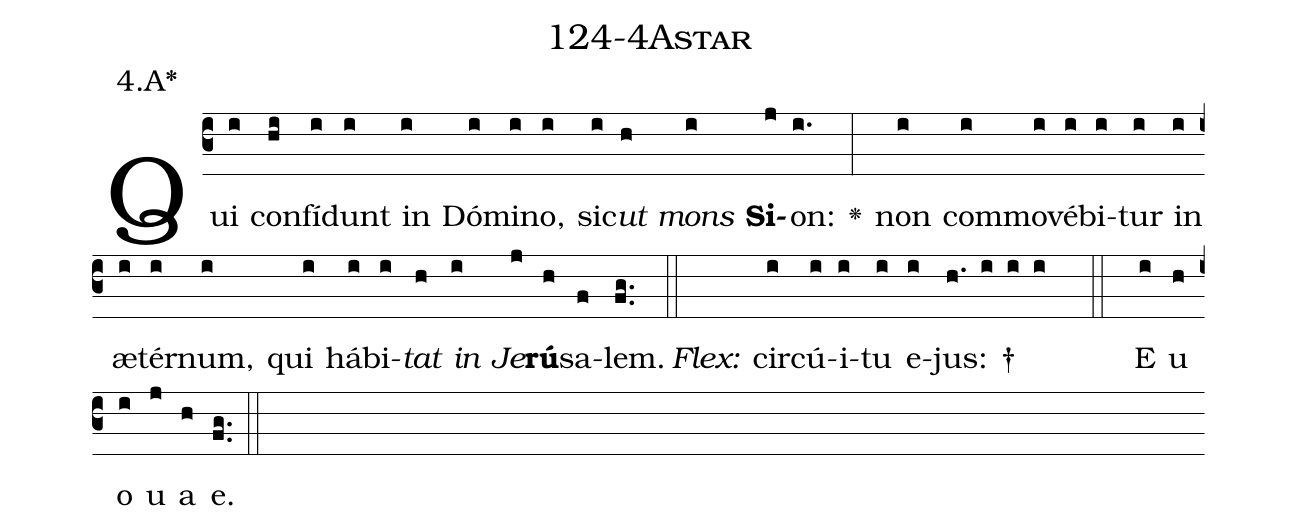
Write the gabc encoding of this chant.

name: 124-4Astar;
annotation: 4.A*;
%%
(c3)Qui(i) con(hi)fí(i)dunt(i) in(i) Dó(i)mi(i)no,(i) sic(i)<i>ut</i>(h) <i>mons</i>(i) <b>Si</b>(j)on:(i.) <v>\greheightstar</v>(:) non(i) com(i)mo(i)vé(i)bi(i)tur(i) in(i) æ(i)tér(i)num,(i) qui(i) há(i)bi(i)<i>tat</i>(h) <i>in</i>(i) <i>Je</i>(j)<b>rú</b>(h)sa(f)lem.(fg..) (::)
<i>Flex:</i>()  cir(i)cú(i)i(i)tu(i) e(i)jus: †(h. i i i  ::) E(i) u(h) o(i) u(j) a(h) e.(fg..) (::)
